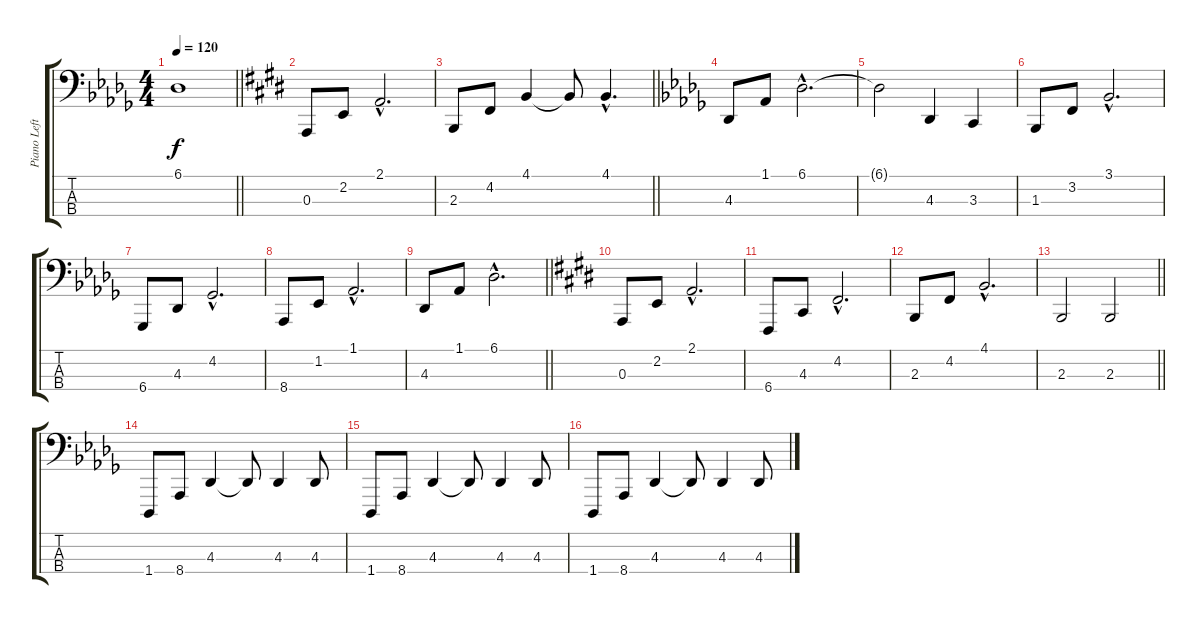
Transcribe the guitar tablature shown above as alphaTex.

\track ("Piano Left" "Piano Left") {instrument acousticgrandpiano}
\staff {score tabs}
\tuning (G2 D2 A1 C1) {hide}
\ts (4 4)
\tempo 120
\clef f4
\barLineRight lightlight
\ks db
6.1{t}.1{dy f} |
\ks e
0.3.8 2.2.8 2.1{hac}.2{d} |
\barLineRight lightlight
2.3.8 4.2.8 4.1.4 4.1{t}.8 4.1{hac}.4{d} |
\ks db
4.3.8 1.1.8 6.1{hac}.2{d} |
6.1{t}.2 4.3.4 3.3.4 |
1.3.8 3.2.8 3.1{hac}.2{d} |
6.4.8 4.3.8 4.2{hac}.2{d} |
8.4.8 1.2.8 1.1{hac}.2{d} |
\barLineRight lightlight
4.3.8 1.1.8 6.1{hac}.2{d} |
\ks e
0.3.8 2.2.8 2.1{hac}.2{d} |
6.4.8 4.3.8 4.2{hac}.2{d} |
2.3.8 4.2.8 4.1{hac}.2{d} |
\barLineRight lightlight
2.3.2 2.3.2 |
\ks db
1.4.8 8.4.8 4.3.4 4.3{t}.8 4.3.4 4.3.8 |
1.4.8 8.4.8 4.3.4 4.3{t}.8 4.3.4 4.3.8 |
1.4.8 8.4.8 4.3.4 4.3{t}.8 4.3.4 4.3.8
